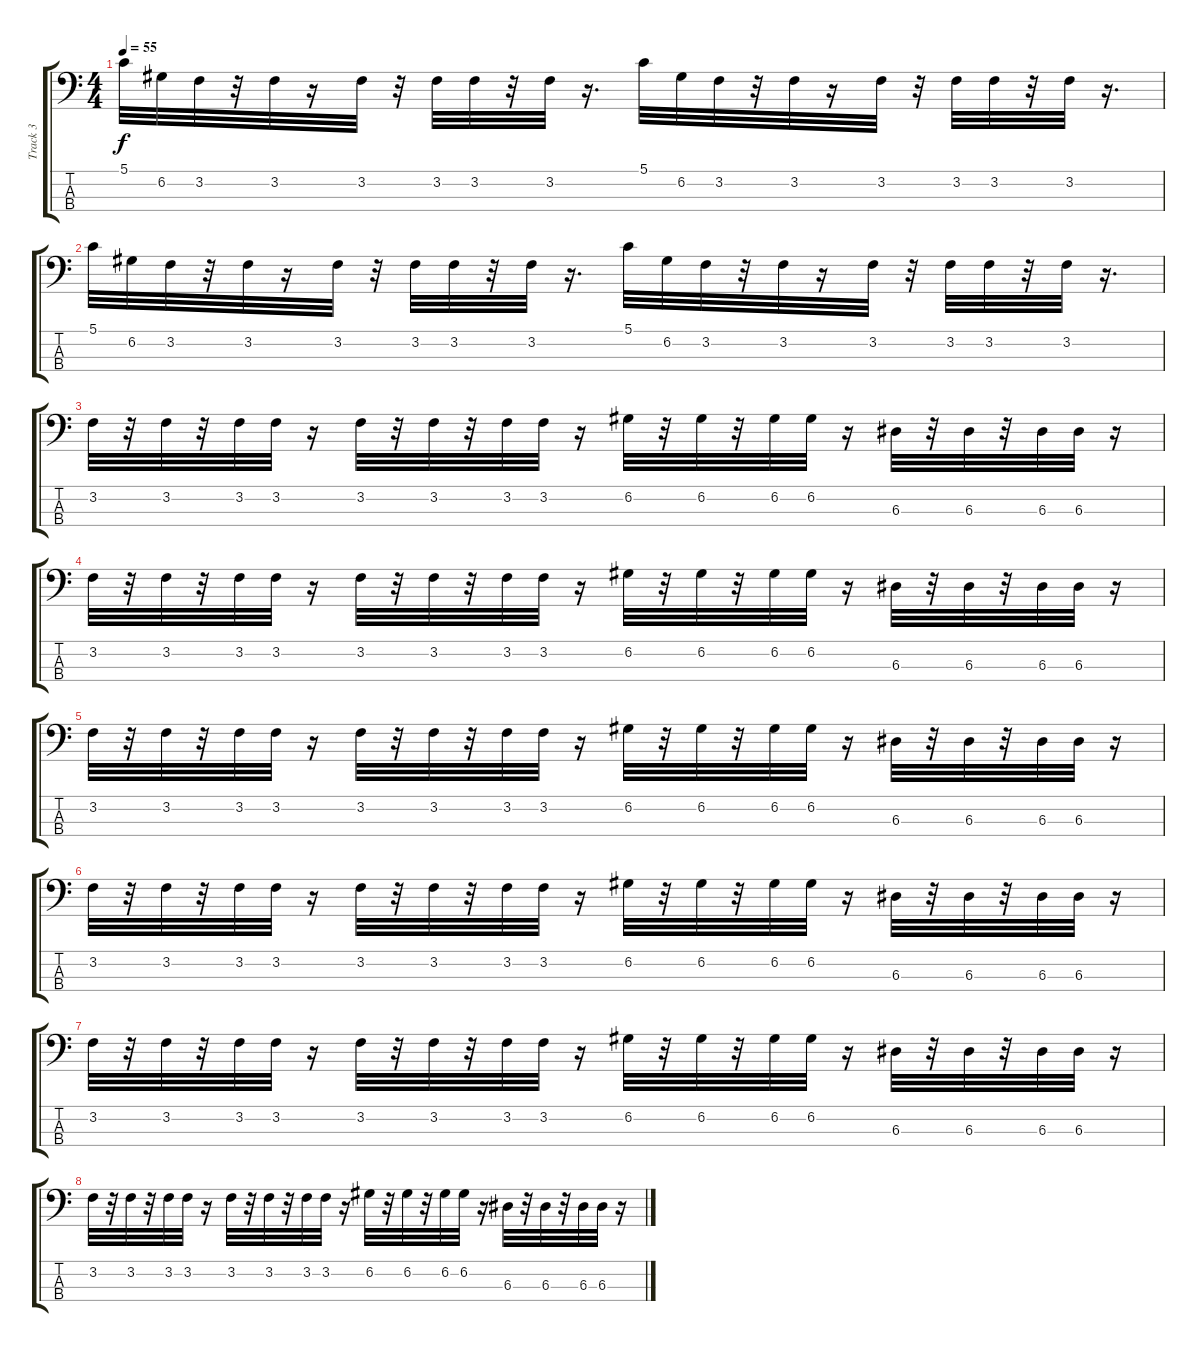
\track ("Track 3" "Track 3") {instrument synthbass1}
\staff {score tabs}
\tuning (G2 D2 A1 E1) {hide}
\ts (4 4)
\tempo 55
\clef f4
\ks c
5.1.32{dy f} 6.2.32 3.2.32 r.32 3.2.32 r.16 3.2.32 r.32 3.2.32 3.2.32 r.32 3.2.32 r.16{d} 5.1.32 6.2.32 3.2.32 r.32 3.2.32 r.16 3.2.32 r.32 3.2.32 3.2.32 r.32 3.2.32 r.16{d} |
5.1.32 6.2.32 3.2.32 r.32 3.2.32 r.16 3.2.32 r.32 3.2.32 3.2.32 r.32 3.2.32 r.16{d} 5.1.32 6.2.32 3.2.32 r.32 3.2.32 r.16 3.2.32 r.32 3.2.32 3.2.32 r.32 3.2.32 r.16{d} |
3.2.32 r.32 3.2.32 r.32 3.2.32 3.2.32 r.16 3.2.32 r.32 3.2.32 r.32 3.2.32 3.2.32 r.16 6.2.32 r.32 6.2.32 r.32 6.2.32 6.2.32 r.16 6.3.32 r.32 6.3.32 r.32 6.3.32 6.3.32 r.16 |
3.2.32 r.32 3.2.32 r.32 3.2.32 3.2.32 r.16 3.2.32 r.32 3.2.32 r.32 3.2.32 3.2.32 r.16 6.2.32 r.32 6.2.32 r.32 6.2.32 6.2.32 r.16 6.3.32 r.32 6.3.32 r.32 6.3.32 6.3.32 r.16 |
3.2.32 r.32 3.2.32 r.32 3.2.32 3.2.32 r.16 3.2.32 r.32 3.2.32 r.32 3.2.32 3.2.32 r.16 6.2.32 r.32 6.2.32 r.32 6.2.32 6.2.32 r.16 6.3.32 r.32 6.3.32 r.32 6.3.32 6.3.32 r.16 |
3.2.32 r.32 3.2.32 r.32 3.2.32 3.2.32 r.16 3.2.32 r.32 3.2.32 r.32 3.2.32 3.2.32 r.16 6.2.32 r.32 6.2.32 r.32 6.2.32 6.2.32 r.16 6.3.32 r.32 6.3.32 r.32 6.3.32 6.3.32 r.16 |
3.2.32 r.32 3.2.32 r.32 3.2.32 3.2.32 r.16 3.2.32 r.32 3.2.32 r.32 3.2.32 3.2.32 r.16 6.2.32 r.32 6.2.32 r.32 6.2.32 6.2.32 r.16 6.3.32 r.32 6.3.32 r.32 6.3.32 6.3.32 r.16 |
3.2.32 r.32 3.2.32 r.32 3.2.32 3.2.32 r.16 3.2.32 r.32 3.2.32 r.32 3.2.32 3.2.32 r.16 6.2.32 r.32 6.2.32 r.32 6.2.32 6.2.32 r.16 6.3.32 r.32 6.3.32 r.32 6.3.32 6.3.32 r.16
